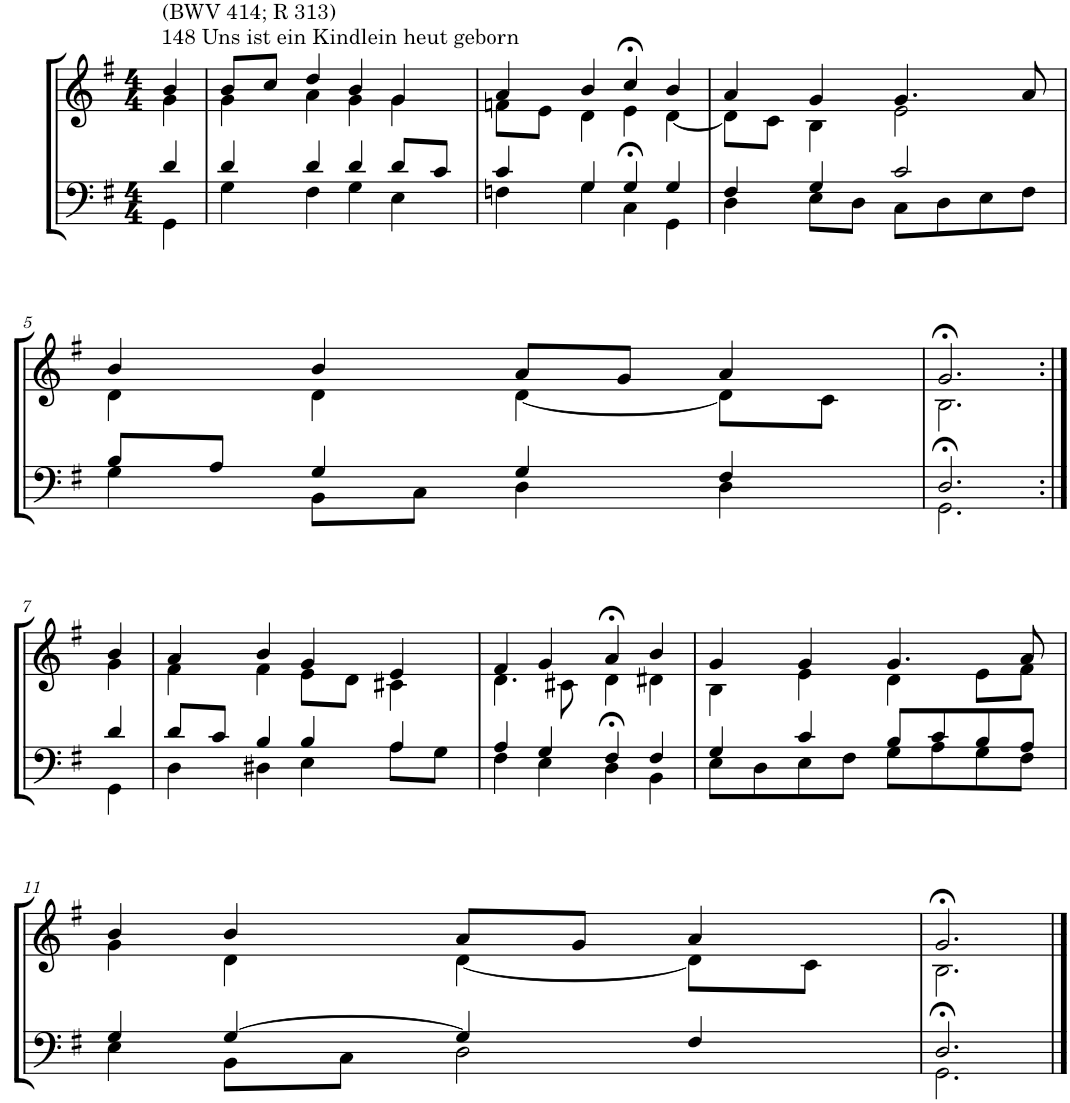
**kern	**kern
*part2	*part1
*staff2	*staff1
*I"Tenor/Baß	*I"Sopran/Alt
*clefF4	*clefG2
*k[f#]	*k[f#]
*M4/4	*M4/4
=1	=1
*^	*^
!	!	!LO:TX:a:t=148 Uns ist ein Kindlein heut geborn	!
!	!	!LO:TX:a:t=(BWV 414; R 313)	!
4d/	4GG\	4b/	4g\
=2	=2	=2	=2
4d/	4G\	8b/L	4g\
.	.	8cc/J	.
4d/	4F#\	4dd/	4a\
4d/	4G\	4b/	4g\
8d/L	4E\	4g/	4g\
8c/J	.	.	.
=3	=3	=3	=3
4c/	4Fn\	4a/	8fn\L
.	.	.	8e\J
4G/	4G\	4b/	4d\
4G/	4C>\	4cc>/	4e\
4G/	4GG\	4b/	[4d\
=4	=4	=4	=4
4F#/	4D\	4a/	8d\L]
.	.	.	8c\J
4G/	8E\L	4g/	4B\
.	8D\J	.	.
2c/	8C\L	4.g/	2e\
.	8D\	.	.
.	8E\	.	.
.	8F#\J	8a/	.
!!LO:LB:g=z	!!
=5	=5	=5	=5
8B/L	4G\	4b/	4d\
8A/J	.	.	.
4G/	8BB\L	4b/	4d\
.	8C\J	.	.
4G/	4D\	8a/L	[4d\
.	.	8g/J	.
4F#/	4D\	4a/	8d\L]
.	.	.	8c\J
=6	=6	=6	=6
2.D/	2.GG>\	2.g>/	2.B\
!!LO:LB:g=z	!!
=7:|!	=7:|!	=7:|!	=7:|!
4d/	4GG\	4b/	4g\
=8	=8	=8	=8
8d/L	4D\	4a/	4f#\
8c/J	.	.	.
4B/	4D#X\	4b/	4f#\
4B/	4E\	4g/	8e\L
.	.	.	8d\J
4A/	8A\L	4e/	4c#X\
.	8G\J	.	.
=9	=9	=9	=9
4A/	4F#\	4f#/	4.d\
4G/	4E\	4g/	.
.	.	.	8c#X\
4F#/	4D>\	4a>/	4d\
4F#/	4BB\	4b/	4d#X\
=10	=10	=10	=10
4G/	8E\L	4g/	4B\
.	8D\	.	.
4c/	8E\	4g/	4e\
.	8F#\J	.	.
8B/L	8G\L	4.g/	4d\
8c/	8A\	.	.
8B/	8G\	.	8e\L
8A/J	8F#\J	8a/	8f#\J
!!LO:LB:g=z	!!
=11	=11	=11	=11
4G/	4E\	4b/	4g\
[4G/	8BB\L	4b/	4d\
.	8C\J	.	.
4G/]	2D\	8a/L	[4d\
.	.	8g/J	.
4F#/	.	4a/	8d\L]
.	.	.	8c\J
=12	=12	=12	=12
2.D/	2.GG>\	2.g>/	2.B\
*v	*v	*	*
*	*v	*v
==	==
*-	*-
